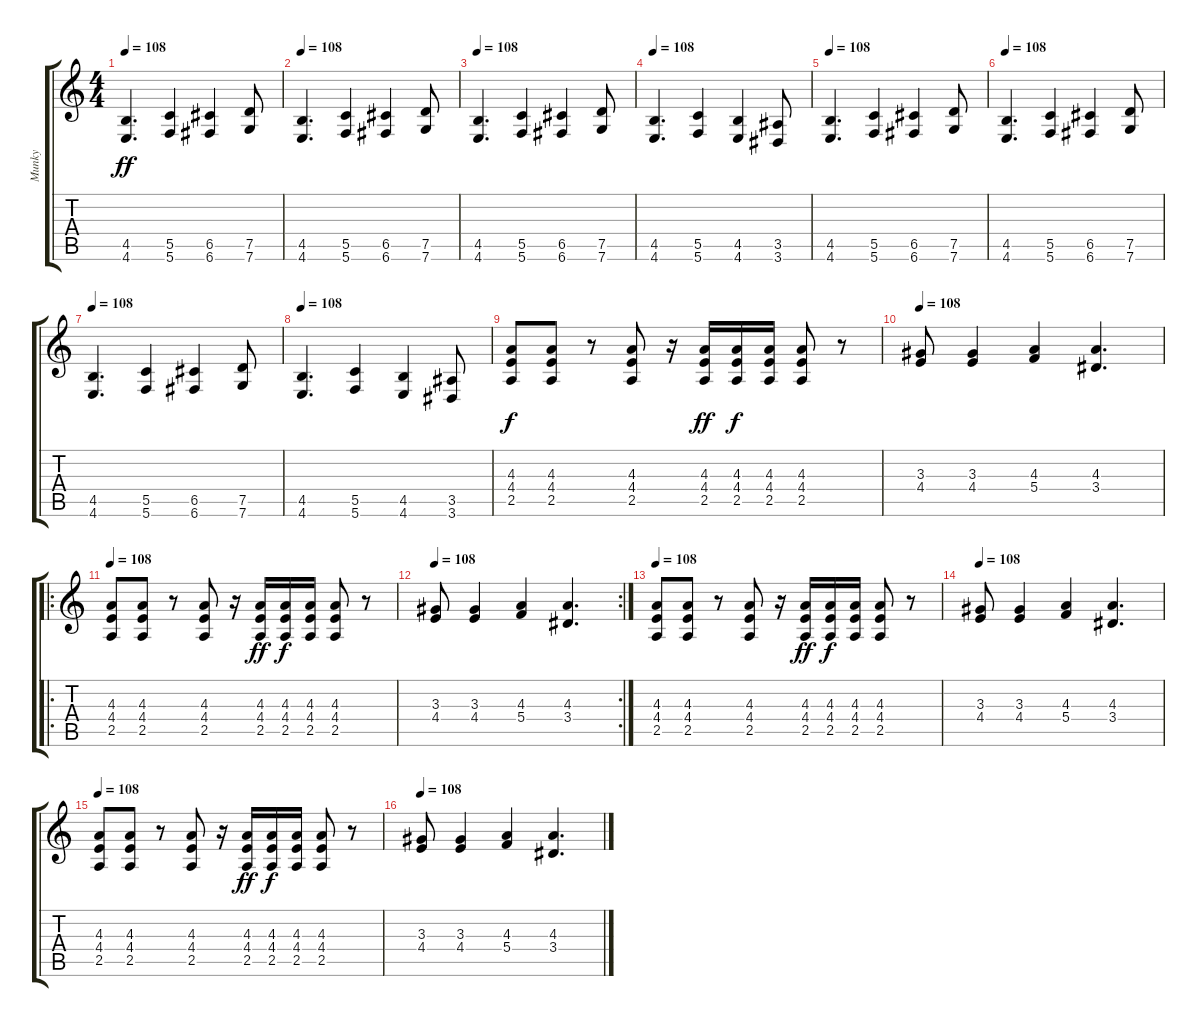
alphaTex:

\track ("Munky" "Munky") {instrument distortionguitar}
\staff {score tabs}
\tuning (D4 A3 F3 C3 G2 C2) {hide}
\ts (4 4)
\tempo 108
\clef g2
\ks c
(4.5 4.6).4{d dy ff} (5.5 5.6).4 (6.5 6.6).4 (7.5 7.6).8 |
\tempo 108
(4.5 4.6).4{d} (5.5 5.6).4 (6.5 6.6).4 (7.5 7.6).8 |
\tempo 108
(4.5 4.6).4{d} (5.5 5.6).4 (6.5 6.6).4 (7.5 7.6).8 |
\tempo 108
(4.5 4.6).4{d} (5.5 5.6).4 (4.5 4.6).4 (3.5 3.6).8 |
\tempo 108
(4.5 4.6).4{d} (5.5 5.6).4 (6.5 6.6).4 (7.5 7.6).8 |
\tempo 108
(4.5 4.6).4{d} (5.5 5.6).4 (6.5 6.6).4 (7.5 7.6).8 |
\tempo 108
(4.5 4.6).4{d} (5.5 5.6).4 (6.5 6.6).4 (7.5 7.6).8 |
\tempo 108
(4.5 4.6).4{d} (5.5 5.6).4 (4.5 4.6).4 (3.5 3.6).8 |
(4.3 4.4 2.5).8{dy f} (4.3 4.4 2.5).8 r.8 (4.3 4.4 2.5).8 r.16 (4.3 4.4 2.5).16{dy ff} (4.3 4.4 2.5).16{dy f} (4.3 4.4 2.5).16 (4.3 4.4 2.5).8 r.8 |
\tempo 108
(3.3 4.4).8 (3.3 4.4).4 (4.3 5.4).4 (4.3 3.4).4{d} |
\ro
\tempo 108
(4.3 4.4 2.5).8 (4.3 4.4 2.5).8 r.8 (4.3 4.4 2.5).8 r.16 (4.3 4.4 2.5).16{dy ff} (4.3 4.4 2.5).16{dy f} (4.3 4.4 2.5).16 (4.3 4.4 2.5).8 r.8 |
\rc 2
\tempo 108
(3.3 4.4).8 (3.3 4.4).4 (4.3 5.4).4 (4.3 3.4).4{d} |
\tempo 108
(4.3 4.4 2.5).8 (4.3 4.4 2.5).8 r.8 (4.3 4.4 2.5).8 r.16 (4.3 4.4 2.5).16{dy ff} (4.3 4.4 2.5).16{dy f} (4.3 4.4 2.5).16 (4.3 4.4 2.5).8 r.8 |
\tempo 108
(3.3 4.4).8 (3.3 4.4).4 (4.3 5.4).4 (4.3 3.4).4{d} |
\tempo 108
(4.3 4.4 2.5).8 (4.3 4.4 2.5).8 r.8 (4.3 4.4 2.5).8 r.16 (4.3 4.4 2.5).16{dy ff} (4.3 4.4 2.5).16{dy f} (4.3 4.4 2.5).16 (4.3 4.4 2.5).8 r.8 |
\tempo 108
(3.3 4.4).8 (3.3 4.4).4 (4.3 5.4).4 (4.3 3.4).4{d}
